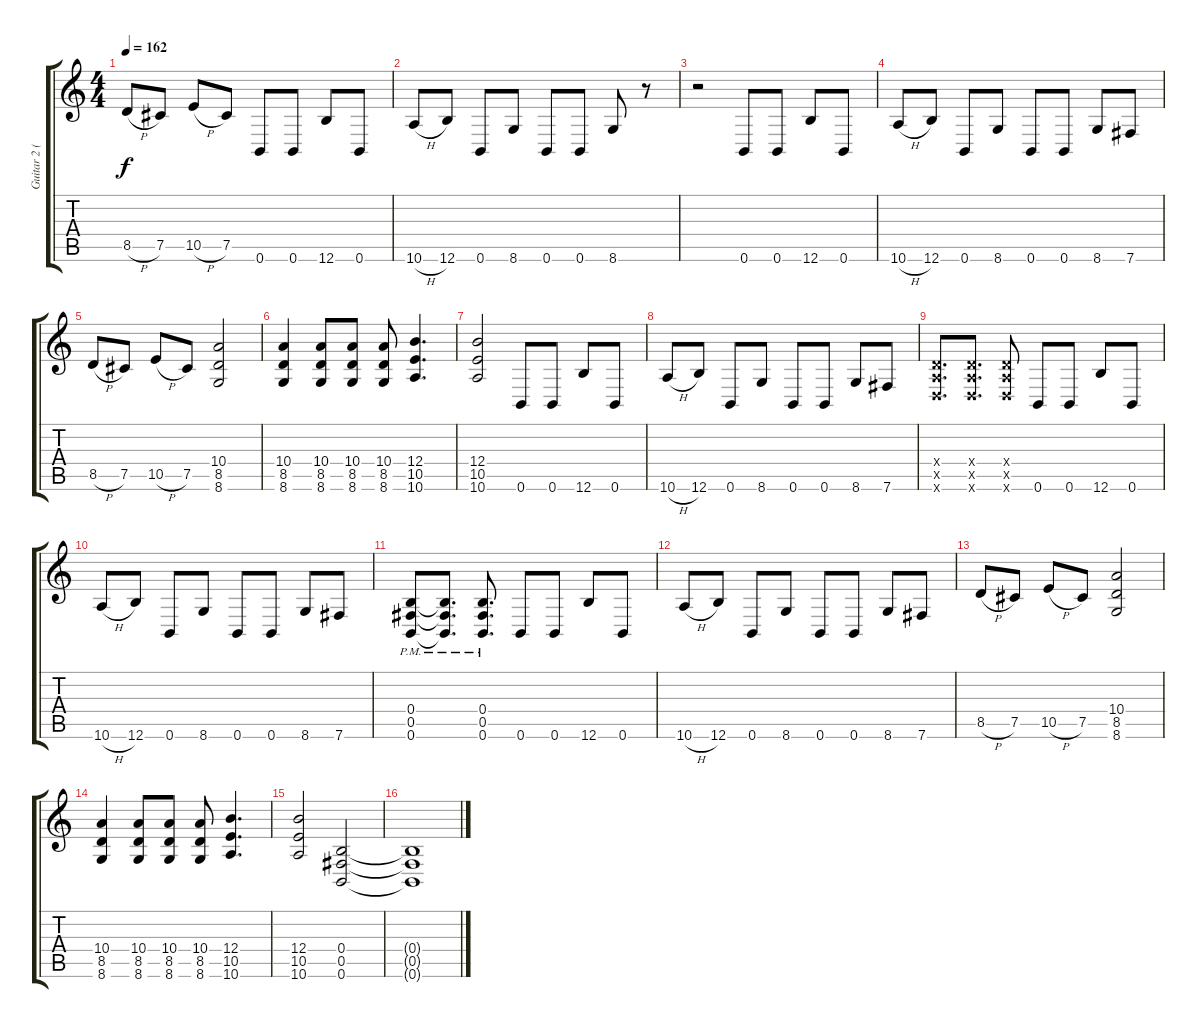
\track ("Guitar 2 (Distortion)" "Guitar 2 (") {instrument distortionguitar}
\staff {score tabs}
\tuning (Db4 Ab3 E3 B2 Gb2 B1) {hide}
\ts (4 4)
\tempo 162
\clef g2
\ks c
8.5{h}.8{dy f} 7.5.8 10.5{h}.8 7.5.8 0.6.8 0.6.8 12.6.8 0.6.8 |
10.6{h}.8 12.6.8 0.6.8 8.6.8 0.6.8 0.6.8 8.6.8 r.8 |
r.2 0.6.8 0.6.8 12.6.8 0.6.8 |
10.6{h}.8 12.6.8 0.6.8 8.6.8 0.6.8 0.6.8 8.6.8 7.6.8 |
8.5{h}.8 7.5.8 10.5{h}.8 7.5.8 (10.4 8.5 8.6).2 |
(10.4 8.5 8.6).4 (10.4 8.5 8.6).8 (10.4 8.5 8.6).8 (10.4 8.5 8.6).8 (12.4 10.5 10.6).4{d} |
(12.4 10.5 10.6).2 0.6.8 0.6.8 12.6.8 0.6.8 |
10.6{h}.8 12.6.8 0.6.8 8.6.8 0.6.8 0.6.8 8.6.8 7.6.8 |
(3.4{x} 3.5{x} 3.6{x}).8{d} (3.4{x} 3.5{x} 3.6{x}).8{d} (3.4{x} 3.5{x} 3.6{x}).8 0.6.8 0.6.8 12.6.8 0.6.8 |
10.6{h}.8 12.6.8 0.6.8 8.6.8 0.6.8 0.6.8 8.6.8 7.6.8 |
(0.4{pm} 0.5{pm} 0.6{pm}).8 (0.4{pm t} 0.5{pm t} 0.6{pm t}).8{d} (0.4{pm} 0.5 0.6).8{d} 0.6.8 0.6.8 12.6.8 0.6.8 |
10.6{h}.8 12.6.8 0.6.8 8.6.8 0.6.8 0.6.8 8.6.8 7.6.8 |
8.5{h}.8 7.5.8 10.5{h}.8 7.5.8 (10.4 8.5 8.6).2 |
(10.4 8.5 8.6).4 (10.4 8.5 8.6).8 (10.4 8.5 8.6).8 (10.4 8.5 8.6).8 (12.4 10.5 10.6).4{d} |
(12.4 10.5 10.6).2 (0.4 0.5 0.6).2 |
(0.4{t} 0.5{t} 0.6{t}).1
